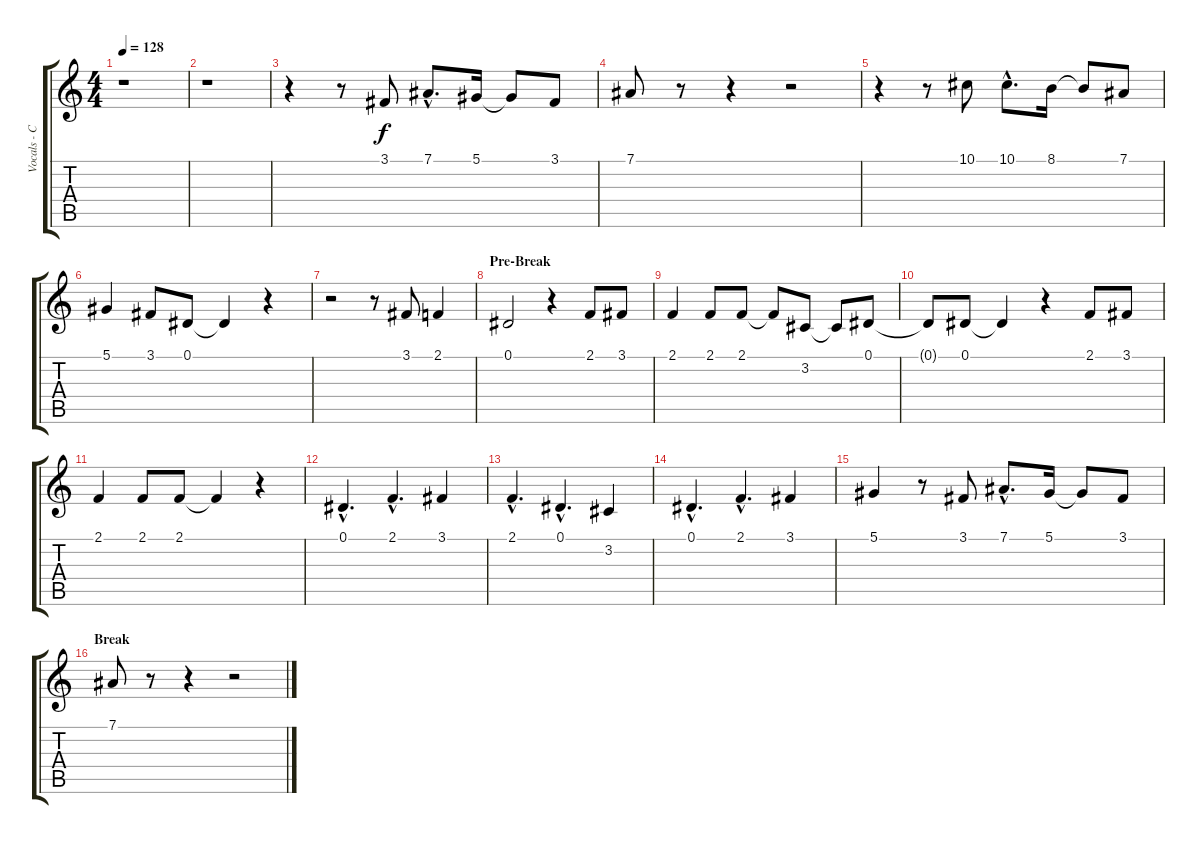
\track ("Vocals - Chris Bay" "Vocals - C") {instrument stringensemble1}
\staff {score tabs}
\tuning (Eb4 Bb3 Gb3 Db3 Ab2 Eb2) {hide}
\ts (4 4)
\tempo 128
\clef g2
\ks c
r.1{dy f} |
r.1 |
r.4 r.8 3.1.8 7.1{hac}.8{d} 5.1.16 5.1{t}.8 3.1.8 |
7.1.8 r.8 r.4 r.2 |
r.4 r.8 10.1.8 10.1{hac}.8{d} 8.1.16 8.1{t}.8 7.1.8 |
5.1.4 3.1.8 0.1.8 0.1{t}.4 r.4 |
r.2 r.8 3.1.8 2.1.4 |
\section ("" "Pre-Break")
0.1.2 r.4 2.1.8 3.1.8 |
2.1.4 2.1.8 2.1.8 2.1{t}.8 3.2.8 3.2{t}.8 0.1.8 |
0.1{t}.8 0.1.8 0.1{t}.4 r.4 2.1.8 3.1.8 |
2.1.4 2.1.8 2.1.8 2.1{t}.4 r.4 |
0.1{hac}.4{d} 2.1{hac}.4{d} 3.1.4 |
2.1{hac}.4{d} 0.1{hac}.4{d} 3.2.4 |
0.1{hac}.4{d} 2.1{hac}.4{d} 3.1.4 |
5.1.4 r.8 3.1.8 7.1{hac}.8{d} 5.1.16 5.1{t}.8 3.1.8 |
\section ("" "Break")
7.1.8 r.8 r.4 r.2
